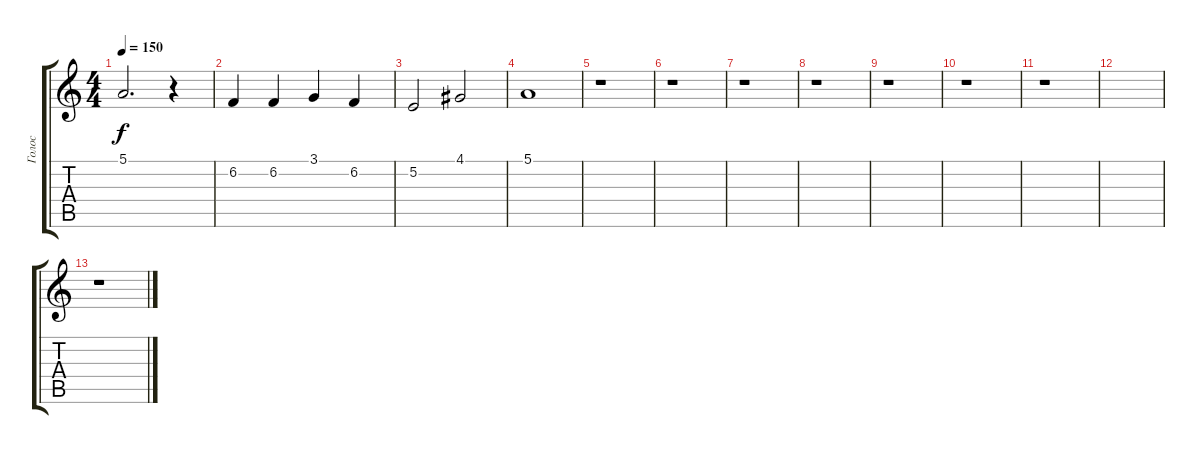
\track ("Голос" "Голос") {instrument viola}
\staff {score tabs}
\tuning (E4 B3 G3 D3 A2 E2) {hide}
\ts (4 4)
\tempo 150
\clef g2
\ks c
5.1.2{d dy f} r.4 |
6.2.4 6.2.4 3.1.4 6.2.4 |
5.2.2 4.1.2 |
5.1.1 |
r.1 |
r.1 |
r.1 |
r.1 |
r.1 |
r.1 |
r.1 |
|
r.1
